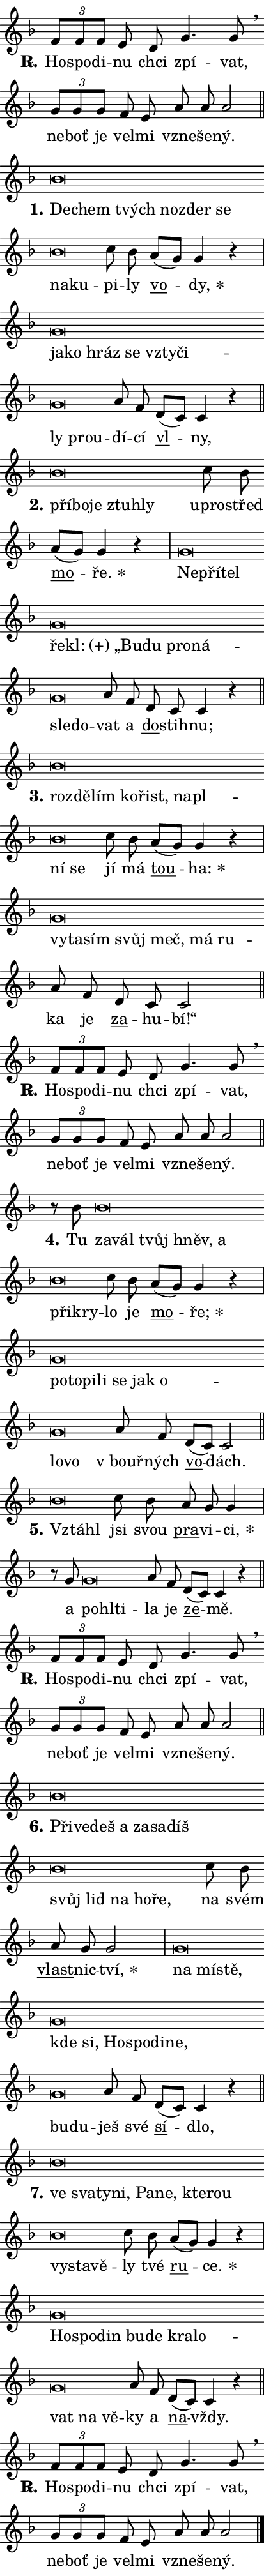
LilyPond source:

\version "2.22.1"
\header { tagline = "" }
\paper {
  indent = 0\cm
  top-margin = 0\cm
  right-margin = 0\cm
  bottom-margin = 0\cm
  left-margin = 0\cm
  paper-width = 7\cm
  page-breaking = #ly:one-page-breaking
  system-system-spacing.basic-distance = #11
  score-system-spacing.basic-distance = #11.3
  ragged-last = ##f
}


%% Author: Thomas Morley
%% https://lists.gnu.org/archive/html/lilypond-user/2020-05/msg00002.html
#(define (line-position grob)
"Returns position of @var[grob} in current system:
   @code{'start}, if at first time-step
   @code{'end}, if at last time-step
   @code{'middle} otherwise
"
  (let* ((col (ly:item-get-column grob))
         (ln (ly:grob-object col 'left-neighbor))
         (rn (ly:grob-object col 'right-neighbor))
         (col-to-check-left (if (ly:grob? ln) ln col))
         (col-to-check-right (if (ly:grob? rn) rn col))
         (break-dir-left
           (and
             (ly:grob-property col-to-check-left 'non-musical #f)
             (ly:item-break-dir col-to-check-left)))
         (break-dir-right
           (and
             (ly:grob-property col-to-check-right 'non-musical #f)
             (ly:item-break-dir col-to-check-right))))
        (cond ((eqv? 1 break-dir-left) 'start)
              ((eqv? -1 break-dir-right) 'end)
              (else 'middle))))

#(define (tranparent-at-line-position vctor)
  (lambda (grob)
  "Relying on @code{line-position} select the relevant enry from @var{vctor}.
Used to determine transparency,"
    (case (line-position grob)
      ((end) (not (vector-ref vctor 0)))
      ((middle) (not (vector-ref vctor 1)))
      ((start) (not (vector-ref vctor 2))))))

noteHeadBreakVisibility =
#(define-music-function (break-visibility)(vector?)
"Makes @code{NoteHead}s transparent relying on @var{break-visibility}"
#{
  \override NoteHead.transparent =
    #(tranparent-at-line-position break-visibility)
#})

#(define delete-ledgers-for-transparent-note-heads
  (lambda (grob)
    "Reads whether a @code{NoteHead} is transparent.
If so this @code{NoteHead} is removed from @code{'note-heads} from
@var{grob}, which is supposed to be @code{LedgerLineSpanner}.
As a result ledgers are not printed for this @code{NoteHead}"
    (let* ((nhds-array (ly:grob-object grob 'note-heads))
           (nhds-list
             (if (ly:grob-array? nhds-array)
                 (ly:grob-array->list nhds-array)
                 '()))
           ;; Relies on the transparent-property being done before
           ;; Staff.LedgerLineSpanner.after-line-breaking is executed.
           ;; This is fragile ...
           (to-keep
             (remove
               (lambda (nhd)
                 (ly:grob-property nhd 'transparent #f))
               nhds-list)))
      ;; TODO find a better method to iterate over grob-arrays, similiar
      ;; to filter/remove etc for lists
      ;; For now rebuilt from scratch
      (set! (ly:grob-object grob 'note-heads)  '())
      (for-each
        (lambda (nhd)
          (ly:pointer-group-interface::add-grob grob 'note-heads nhd))
        to-keep))))

hideNotes = {
  \noteHeadBreakVisibility #begin-of-line-visible
}
unHideNotes = {
  \noteHeadBreakVisibility #all-visible
}

% work-around for resetting accidentals
% https://lilypond.org/doc/v2.23/Documentation/notation/displaying-rhythms#unmetered-music
cadenzaMeasure = {
  \cadenzaOff
  \partial 1024 s1024
  \cadenzaOn
}

#(define-markup-command (accent layout props text) (markup?)
  "Underline accented syllable"
  (interpret-markup layout props
    #{\markup \override #'(offset . 4.3) \underline { #text }#}))

responsum = \markup \concat {
  "R" \hspace #-1.05 \path #0.1 #'((moveto 0 0.07) (lineto 0.9 0.8)) \hspace #0.05 "."
}

\layout {
    \context {
        \Staff
        \remove "Time_signature_engraver"
        \override LedgerLineSpanner.after-line-breaking = #delete-ledgers-for-transparent-note-heads
    }
    \context {
        \Voice {
            \override NoteHead.output-attributes = #'((class . "notehead"))
            \override Hairpin.height = #0.55
        }
    }
    \context {
        \Lyrics {
            \override StanzaNumber.output-attributes = #'((class . "stanzanumber"))
            \override LyricSpace.minimum-distance = #0.9
            \override LyricText.font-name = #"TeX Gyre Schola"
            \override LyricText.font-size = 1
            \override StanzaNumber.font-name = #"TeX Gyre Schola Bold"
            \override StanzaNumber.font-size = 1
        }
    }
}

% magnetic-lyrics.ily
%
%   written by
%     Jean Abou Samra <jean@abou-samra.fr>
%     Werner Lemberg <wl@gnu.org>
%
%   adapted by
%     Jiri Hon <jiri.hon@gmail.com>
%
% Version 2022-Apr-15

% https://www.mail-archive.com/lilypond-user@gnu.org/msg149350.html

#(define (Left_hyphen_pointer_engraver context)
   "Collect syllable-hyphen-syllable occurrences in lyrics and store
them in properties.  This engraver only looks to the left.  For
example, if the lyrics input is @code{foo -- bar}, it does the
following.

@itemize @bullet
@item
Set the @code{text} property of the @code{LyricHyphen} grob between
@q{foo} and @q{bar} to @code{foo}.

@item
Set the @code{left-hyphen} property of the @code{LyricText} grob with
text @q{foo} to the @code{LyricHyphen} grob between @q{foo} and
@q{bar}.
@end itemize

Use this auxiliary engraver in combination with the
@code{lyric-@/text::@/apply-@/magnetic-@/offset!} hook."
   (let ((hyphen #f)
         (text #f))
     (make-engraver
      (acknowledgers
       ((lyric-syllable-interface engraver grob source-engraver)
        (set! text grob)))
      (end-acknowledgers
       ((lyric-hyphen-interface engraver grob source-engraver)
        ;(when (not (grob::has-interface grob 'lyric-space-interface))
          (set! hyphen grob)));)
      ((stop-translation-timestep engraver)
       (when (and text hyphen)
         (ly:grob-set-object! text 'left-hyphen hyphen))
       (set! text #f)
       (set! hyphen #f)))))

#(define (lyric-text::apply-magnetic-offset! grob)
   "If the space between two syllables is less than the value in
property @code{LyricText@/.details@/.squash-threshold}, move the right
syllable to the left so that it gets concatenated with the left
syllable.

Use this function as a hook for
@code{LyricText@/.after-@/line-@/breaking} if the
@code{Left_@/hyphen_@/pointer_@/engraver} is active."
   (let ((hyphen (ly:grob-object grob 'left-hyphen #f)))
     (when hyphen
       (let ((left-text (ly:spanner-bound hyphen LEFT)))
         (when (grob::has-interface left-text 'lyric-syllable-interface)
           (let* ((common (ly:grob-common-refpoint grob left-text X))
                  (this-x-ext (ly:grob-extent grob common X))
                  (left-x-ext
                   (begin
                     ;; Trigger magnetism for left-text.
                     (ly:grob-property left-text 'after-line-breaking)
                     (ly:grob-extent left-text common X)))
                  ;; `delta` is the gap width between two syllables.
                  (delta (- (interval-start this-x-ext)
                            (interval-end left-x-ext)))
                  (details (ly:grob-property grob 'details))
                  (threshold (assoc-get 'squash-threshold details 0.2)))
             (when (< delta threshold)
               (let* (;; We have to manipulate the input text so that
                      ;; ligatures crossing syllable boundaries are not
                      ;; disabled.  For languages based on the Latin
                      ;; script this is essentially a beautification.
                      ;; However, for non-Western scripts it can be a
                      ;; necessity.
                      (lt (ly:grob-property left-text 'text))
                      (rt (ly:grob-property grob 'text))
                      (is-space (grob::has-interface hyphen 'lyric-space-interface))
                      (space (if is-space " " ""))
                      (space-markup (grob-interpret-markup grob " "))
                      (space-size (interval-length (ly:stencil-extent space-markup X)))
                      (extra-delta (if is-space space-size 0))
                      ;; Append new syllable.
                      (ltrt-space (if (and (string? lt) (string? rt))
                                (string-append lt space rt)
                                (make-concat-markup (list lt space rt))))
                      ;; Right-align `ltrt` to the right side.
                      (ltrt-space-markup (grob-interpret-markup
                               grob
                               (make-translate-markup
                                (cons (interval-length this-x-ext) 0)
                                (make-right-align-markup ltrt-space)))))
                 (begin
                   ;; Don't print `left-text`.
                   (ly:grob-set-property! left-text 'stencil #f)
                   ;; Set text and stencil (which holds all collected
                   ;; syllables so far) and shift it to the left.
                   (ly:grob-set-property! grob 'text ltrt-space)
                   (ly:grob-set-property! grob 'stencil ltrt-space-markup)
                   (ly:grob-translate-axis! grob (- (- delta extra-delta)) X))))))))))


#(define (lyric-hyphen::displace-bounds-first grob)
   ;; Make very sure this callback isn't triggered too early.
   (let ((left (ly:spanner-bound grob LEFT))
         (right (ly:spanner-bound grob RIGHT)))
     (ly:grob-property left 'after-line-breaking)
     (ly:grob-property right 'after-line-breaking)
     (ly:lyric-hyphen::print grob)))

squashThreshold = #0.4

\layout {
  \context {
    \Lyrics
    \consists #Left_hyphen_pointer_engraver
    \override LyricText.after-line-breaking =
      #lyric-text::apply-magnetic-offset!
    \override LyricHyphen.stencil = #lyric-hyphen::displace-bounds-first
    \override LyricText.details.squash-threshold = \squashThreshold
    \override LyricHyphen.minimum-distance = 0
    \override LyricHyphen.minimum-length = \squashThreshold
  }
}

squash = \override LyricText.details.squash-threshold = 9999
unSquash = \override LyricText.details.squash-threshold = \squashThreshold

left = \override LyricText.self-alignment-X = #LEFT
unLeft = \revert LyricText.self-alignment-X

starOffset = #(lambda (grob) 
                (let ((x_offset (ly:self-alignment-interface::aligned-on-x-parent grob)))
                  (if (= x_offset 0) 0 (+ x_offset 1.2))))

star = #(define-music-function (syllable)(string?)
"Append star separator at the end of a syllable"
#{
  \once \override LyricText.X-offset = #starOffset
  \lyricmode { \markup {
    #syllable
    \override #'((font-name . "TeX Gyre Schola Bold")) \hspace #0.2 \lower #0.65 \larger "*"
  } }
#})

starAccent = #(define-music-function (syllable)(string?)
"Append star separator at the end of a syllable and make accent"
#{
  \once \override LyricText.X-offset = #starOffset
  \lyricmode { \markup {
    \accent #syllable
    \override #'((font-name . "TeX Gyre Schola Bold")) \hspace #0.2 \lower #0.65 \larger "*"
  } }
#})

breath = #(define-music-function (syllable)(string?)
"Append breathing indicator at the end of a syllable"
#{
  \lyricmode { \markup { #syllable "+" } }
#})

optionalBreath = #(define-music-function (syllable)(string?)
"Append optional breathing indicator at the end of a syllable"
#{
  \lyricmode { \markup { #syllable "(+)" } }
#})


\score {
    <<
        \new Voice = "melody" { \cadenzaOn \key f \major \relative { \tuplet 3/2 { f'8[ f f] } e d g4. g8 \breathe \bar "" \tuplet 3/2 { g[ g g] } \bar "" f e \bar "" a a a2 \cadenzaMeasure \bar "||" \break } }
        \new Lyrics \lyricsto "melody" { \lyricmode { \set stanza = \responsum
Ho -- spo -- di -- nu chci zpí -- vat, ne -- boť je vel -- mi vzne -- še -- ný. } }
    >>
    \layout {}
}

\score {
    <<
        \new Voice = "melody" { \cadenzaOn \key f \major \relative { bes'\breve*1/16 \hideNotes \breve*1/16 \bar "" \breve*1/16 \bar "" \breve*1/16 \bar "" \breve*1/16 \bar "" \breve*1/16 \bar "" \breve*1/16 \breve*1/16 \bar "" \unHideNotes c8 bes \bar "" a[( g)] g4 r \cadenzaMeasure \bar "|" g\breve*1/16 \hideNotes \breve*1/16 \bar "" \breve*1/16 \bar "" \breve*1/16 \bar "" \breve*1/16 \bar "" \breve*1/16 \bar "" \breve*1/16 \breve*1/16 \bar "" \unHideNotes a8 f \bar "" d[( c)] c4 r \cadenzaMeasure \bar "||" \break } }
        \new Lyrics \lyricsto "melody" { \lyricmode { \set stanza = "1."
\left De -- \squash chem tvých no -- zder se na -- ku -- \unLeft \unSquash pi -- ly \markup \accent vo -- \star dy, \left ja -- \squash ko hráz se vzty -- či -- ly prou -- \unLeft \unSquash dí -- cí \markup \accent vl -- ny, } }
    >>
    \layout {}
}

\score {
    <<
        \new Voice = "melody" { \cadenzaOn \key f \major \relative { bes'\breve*1/16 \hideNotes \breve*1/16 \bar "" \breve*1/16 \bar "" \breve*1/16 \breve*1/16 \bar "" \unHideNotes c8 bes \bar "" a[( g)] g4 r \cadenzaMeasure \bar "|" g\breve*1/16 \hideNotes \breve*1/16 \bar "" \breve*1/16 \bar "" \breve*1/16 \bar "" \breve*1/16 \bar "" \breve*1/16 \bar "" \breve*1/16 \bar "" \breve*1/16 \bar "" \breve*1/16 \bar "" \breve*1/16 \breve*1/16 \bar "" \unHideNotes a8 f \bar "" d c c4 r \cadenzaMeasure \bar "||" \break } }
        \new Lyrics \lyricsto "melody" { \lyricmode { \set stanza = "2."
\left pří -- \squash bo -- je ztuh -- ly \unLeft \unSquash upro -- střed \markup \accent mo -- \star ře. \left Ne -- \squash pří -- tel ře -- \optionalBreath kl: „Bu -- du pro -- ná -- sle -- do -- \unLeft \unSquash vat a \markup \accent do -- stih -- nu; } }
    >>
    \layout {}
}

\score {
    <<
        \new Voice = "melody" { \cadenzaOn \key f \major \relative { bes'\breve*1/16 \hideNotes \breve*1/16 \bar "" \breve*1/16 \bar "" \breve*1/16 \bar "" \breve*1/16 \bar "" \breve*1/16 \bar "" \breve*1/16 \bar "" \breve*1/16 \breve*1/16 \bar "" \unHideNotes c8 bes \bar "" a[( g)] g4 r \cadenzaMeasure \bar "|" g\breve*1/16 \hideNotes \breve*1/16 \bar "" \breve*1/16 \bar "" \breve*1/16 \bar "" \breve*1/16 \bar "" \breve*1/16 \breve*1/16 \bar "" \unHideNotes a8 f \bar "" d c c2 \cadenzaMeasure \bar "||" \break } }
        \new Lyrics \lyricsto "melody" { \lyricmode { \set stanza = "3."
\left roz -- \squash dě -- lím ko -- řist, na -- pl -- ní se \unLeft \unSquash jí má \markup \accent tou -- \star ha: \left vy -- \squash ta -- sím svůj meč, má ru -- \unLeft \unSquash ka je \markup \accent za -- hu -- bí!“ } }
    >>
    \layout {}
}

\score {
    <<
        \new Voice = "melody" { \cadenzaOn \key f \major \relative { \tuplet 3/2 { f'8[ f f] } e d g4. g8 \breathe \bar "" \tuplet 3/2 { g[ g g] } \bar "" f e \bar "" a a a2 \cadenzaMeasure \bar "||" \break } }
        \new Lyrics \lyricsto "melody" { \lyricmode { \set stanza = \responsum
Ho -- spo -- di -- nu chci zpí -- vat, ne -- boť je vel -- mi vzne -- še -- ný. } }
    >>
    \layout {}
}

\score {
    <<
        \new Voice = "melody" { \cadenzaOn \key f \major \relative { r8 bes'8 bes\breve*1/16 \hideNotes \breve*1/16 \bar "" \breve*1/16 \bar "" \breve*1/16 \bar "" \breve*1/16 \bar "" \breve*1/16 \breve*1/16 \bar "" \unHideNotes c8 bes \bar "" a[( g)] g4 r \cadenzaMeasure \bar "|" g\breve*1/16 \hideNotes \breve*1/16 \bar "" \breve*1/16 \bar "" \breve*1/16 \bar "" \breve*1/16 \bar "" \breve*1/16 \bar "" \breve*1/16 \bar "" \breve*1/16 \breve*1/16 \bar "" \unHideNotes a8 f \bar "" d[( c)] c2 \cadenzaMeasure \bar "||" \break } }
        \new Lyrics \lyricsto "melody" { \lyricmode { \set stanza = "4."
Tu \left za -- \squash vál tvůj hněv, a při -- kry -- \unLeft \unSquash lo je \markup \accent mo -- \star ře; \left po -- \squash to -- pi -- li se jak o -- lo -- vo \unLeft \unSquash "v bouř" -- ných \markup \accent vo -- dách. } }
    >>
    \layout {}
}

\score {
    <<
        \new Voice = "melody" { \cadenzaOn \key f \major \relative { bes'\breve*1/16 \hideNotes \breve*1/16 \bar "" \unHideNotes c8 bes \bar "" a g g4 \cadenzaMeasure \bar "|" r8 g8 g\breve*1/16 \hideNotes \breve*1/16 \breve*1/16 \bar "" \unHideNotes a8 f \bar "" d[( c)] c4 r \cadenzaMeasure \bar "||" \break } }
        \new Lyrics \lyricsto "melody" { \lyricmode { \set stanza = "5."
\left Vztá -- \squash hl \unLeft \unSquash jsi svou \markup \accent pra -- vi -- \star ci, a \left po -- \squash hl -- ti -- \unLeft \unSquash la je \markup \accent ze -- mě. } }
    >>
    \layout {}
}

\score {
    <<
        \new Voice = "melody" { \cadenzaOn \key f \major \relative { \tuplet 3/2 { f'8[ f f] } e d g4. g8 \breathe \bar "" \tuplet 3/2 { g[ g g] } \bar "" f e \bar "" a a a2 \cadenzaMeasure \bar "||" \break } }
        \new Lyrics \lyricsto "melody" { \lyricmode { \set stanza = \responsum
Ho -- spo -- di -- nu chci zpí -- vat, ne -- boť je vel -- mi vzne -- še -- ný. } }
    >>
    \layout {}
}

\score {
    <<
        \new Voice = "melody" { \cadenzaOn \key f \major \relative { bes'\breve*1/16 \hideNotes \breve*1/16 \bar "" \breve*1/16 \bar "" \breve*1/16 \bar "" \breve*1/16 \bar "" \breve*1/16 \bar "" \breve*1/16 \bar "" \breve*1/16 \bar "" \breve*1/16 \bar "" \breve*1/16 \bar "" \breve*1/16 \breve*1/16 \bar "" \unHideNotes c8 bes \bar "" a g g2 \cadenzaMeasure \bar "|" g\breve*1/16 \hideNotes \breve*1/16 \bar "" \breve*1/16 \bar "" \breve*1/16 \bar "" \breve*1/16 \bar "" \breve*1/16 \bar "" \breve*1/16 \bar "" \breve*1/16 \bar "" \breve*1/16 \bar "" \breve*1/16 \breve*1/16 \bar "" \unHideNotes a8 f \bar "" d[( c)] c4 r \cadenzaMeasure \bar "||" \break } }
        \new Lyrics \lyricsto "melody" { \lyricmode { \set stanza = "6."
\left Při -- \squash ve -- deš a za -- sa -- díš svůj lid na ho -- ře, \unLeft \unSquash na svém \markup \accent vlast -- nic -- \star tví, \left na \squash mí -- stě, kde si, Ho -- spo -- di -- ne, bu -- du -- \unLeft \unSquash ješ své \markup \accent sí -- dlo, } }
    >>
    \layout {}
}

\score {
    <<
        \new Voice = "melody" { \cadenzaOn \key f \major \relative { bes'\breve*1/16 \hideNotes \breve*1/16 \bar "" \breve*1/16 \bar "" \breve*1/16 \bar "" \breve*1/16 \bar "" \breve*1/16 \bar "" \breve*1/16 \bar "" \breve*1/16 \bar "" \breve*1/16 \bar "" \breve*1/16 \breve*1/16 \bar "" \unHideNotes c8 bes \bar "" a[( g)] g4 r \cadenzaMeasure \bar "|" g\breve*1/16 \hideNotes \breve*1/16 \bar "" \breve*1/16 \bar "" \breve*1/16 \bar "" \breve*1/16 \bar "" \breve*1/16 \bar "" \breve*1/16 \bar "" \breve*1/16 \bar "" \breve*1/16 \breve*1/16 \bar "" \unHideNotes a8 f \bar "" d[( c)] c4 r \cadenzaMeasure \bar "||" \break } }
        \new Lyrics \lyricsto "melody" { \lyricmode { \set stanza = "7."
\left ve \squash sva -- ty -- ni, Pa -- ne, kte -- rou vy -- sta -- vě -- \unLeft \unSquash ly tvé \markup \accent ru -- \star ce. \left Ho -- \squash spo -- din bu -- de kra -- lo -- vat na vě -- \unLeft \unSquash ky a \markup \accent na -- vždy. } }
    >>
    \layout {}
}

\score {
    <<
        \new Voice = "melody" { \cadenzaOn \key f \major \relative { \tuplet 3/2 { f'8[ f f] } e d g4. g8 \breathe \bar "" \tuplet 3/2 { g[ g g] } \bar "" f e \bar "" a a a2 \cadenzaMeasure \bar "||" \break } \bar "|." }
        \new Lyrics \lyricsto "melody" { \lyricmode { \set stanza = \responsum
Ho -- spo -- di -- nu chci zpí -- vat, ne -- boť je vel -- mi vzne -- še -- ný. } }
    >>
    \layout {}
}
